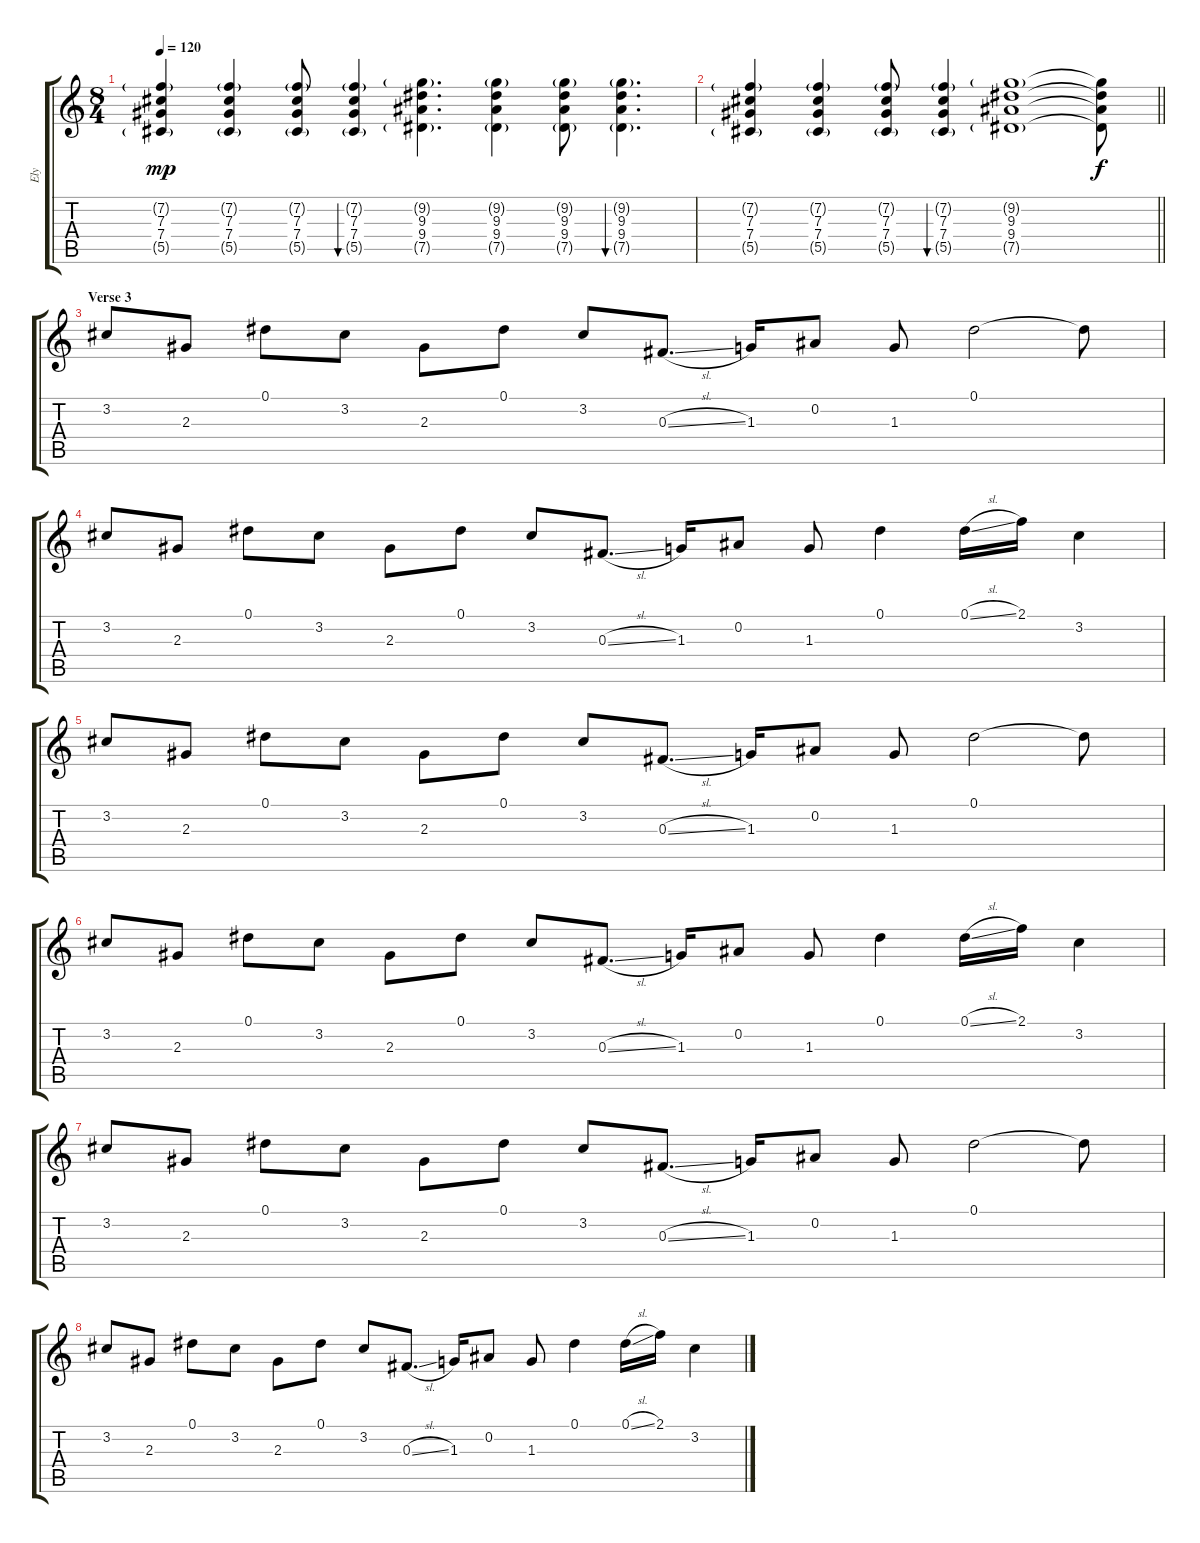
\track ("Ely" "Ely") {instrument electricguitarclean}
\staff {score tabs}
\tuning (Eb4 Bb3 Gb3 Db3 Ab2 Eb2) {hide}
\ts (8 4)
\tempo 120
\clef g2
\ks c
(7.2{g} 7.3 7.4 5.5{g}).4{dy mp} (7.2{g} 7.3 7.4 5.5{g}).4 (7.2{g} 7.3 7.4 5.5{g}).8 (7.2{g} 7.3 7.4 5.5{g}).4{bu 60} (9.2{g} 9.3 9.4 7.5{g}).4{d} (9.2{g} 9.3 9.4 7.5{g}).4 (9.2{g} 9.3 9.4 7.5{g}).8 (9.2{g} 9.3 9.4 7.5{g}).4{d bu 60} |
\barLineRight lightlight
(7.2{g} 7.3 7.4 5.5{g}).4 (7.2{g} 7.3 7.4 5.5{g}).4 (7.2{g} 7.3 7.4 5.5{g}).8 (7.2{g} 7.3 7.4 5.5{g}).4{bu 60} (9.2{g} 9.3 9.4 7.5{g}).1 (9.2{t} 9.3{t} 9.4{t} 7.5{t}).8{dy f} |
\section ("" "Verse 3")
3.2.8 2.3.8 0.1.8 3.2.8 2.3.8 0.1.8 3.2.8 0.3{sl}.8{d} 1.3.16 0.2.8 1.3.8 0.1.2 0.1{t}.8 |
3.2.8 2.3.8 0.1.8 3.2.8 2.3.8 0.1.8 3.2.8 0.3{sl}.8{d} 1.3.16 0.2.8 1.3.8 0.1.4 0.1{sl}.16 2.1.16 3.2.4 |
3.2.8 2.3.8 0.1.8 3.2.8 2.3.8 0.1.8 3.2.8 0.3{sl}.8{d} 1.3.16 0.2.8 1.3.8 0.1.2 0.1{t}.8 |
3.2.8 2.3.8 0.1.8 3.2.8 2.3.8 0.1.8 3.2.8 0.3{sl}.8{d} 1.3.16 0.2.8 1.3.8 0.1.4 0.1{sl}.16 2.1.16 3.2.4 |
3.2.8 2.3.8 0.1.8 3.2.8 2.3.8 0.1.8 3.2.8 0.3{sl}.8{d} 1.3.16 0.2.8 1.3.8 0.1.2 0.1{t}.8 |
3.2.8 2.3.8 0.1.8 3.2.8 2.3.8 0.1.8 3.2.8 0.3{sl}.8{d} 1.3.16 0.2.8 1.3.8 0.1.4 0.1{sl}.16 2.1.16 3.2.4
